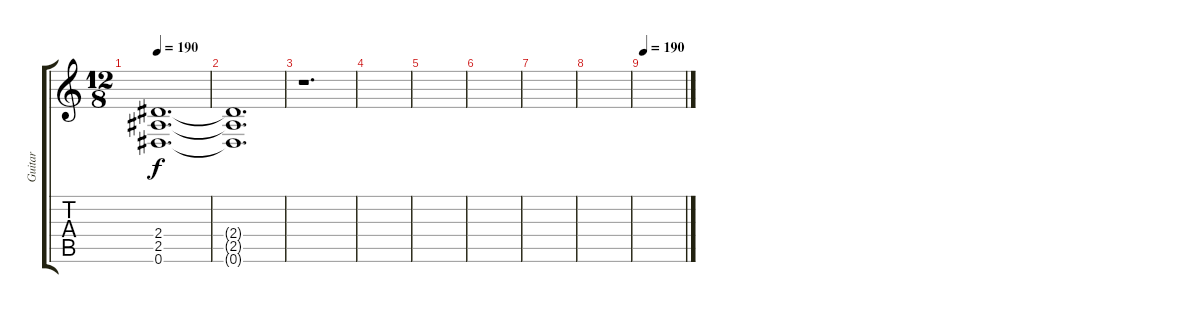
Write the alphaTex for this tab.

\track ("Guitar" "Guitar") {instrument overdrivenguitar}
\staff {score tabs}
\tuning (Eb4 Bb3 Gb3 Db3 Ab2 Eb2) {hide}
\ts (12 8)
\tempo 190
\clef g2
\ks c
(2.4{t} 2.5{t} 0.6{t}).1{d dy f} |
(2.4{t} 2.5{t} 0.6{t}).1{d} |
r.1{d volume 16 balance 8} |
|
|
|
|
|
\tempo 190
